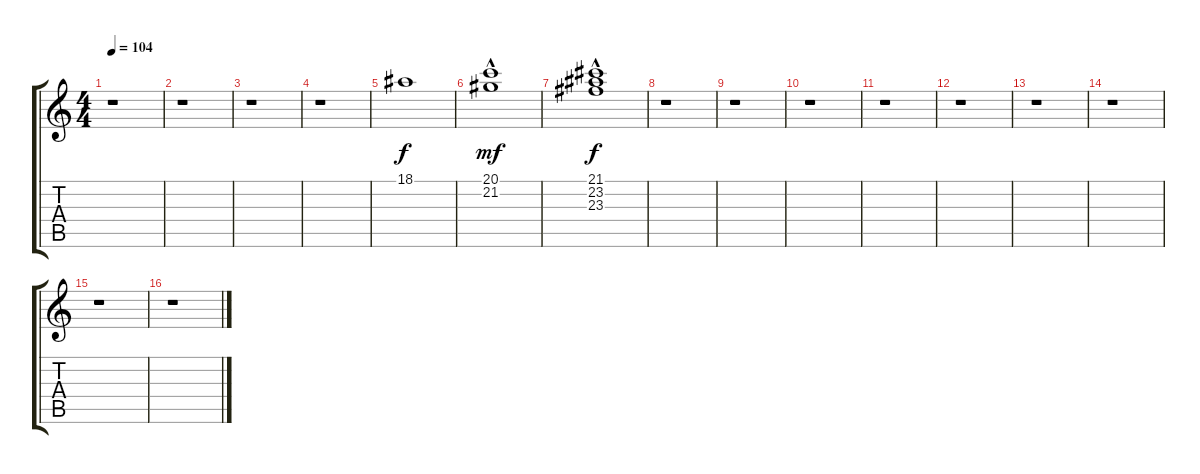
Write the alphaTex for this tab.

\track "" {instrument pad2warm}
\staff {score tabs}
\tuning (E4 B3 G3 D3 A2 E2) {hide}
\ts (4 4)
\tempo 104
\clef g2
\ks c
r.1{dy fff} |
r.1 |
r.1 |
r.1 |
18.1.1{dy f} |
(20.1 21.2{hac}).1{dy mf} |
(21.1 23.2{hac} 23.3{hac}).1{dy f} |
r.1 |
r.1 |
r.1 |
r.1 |
r.1 |
r.1 |
r.1 |
r.1 |
r.1
